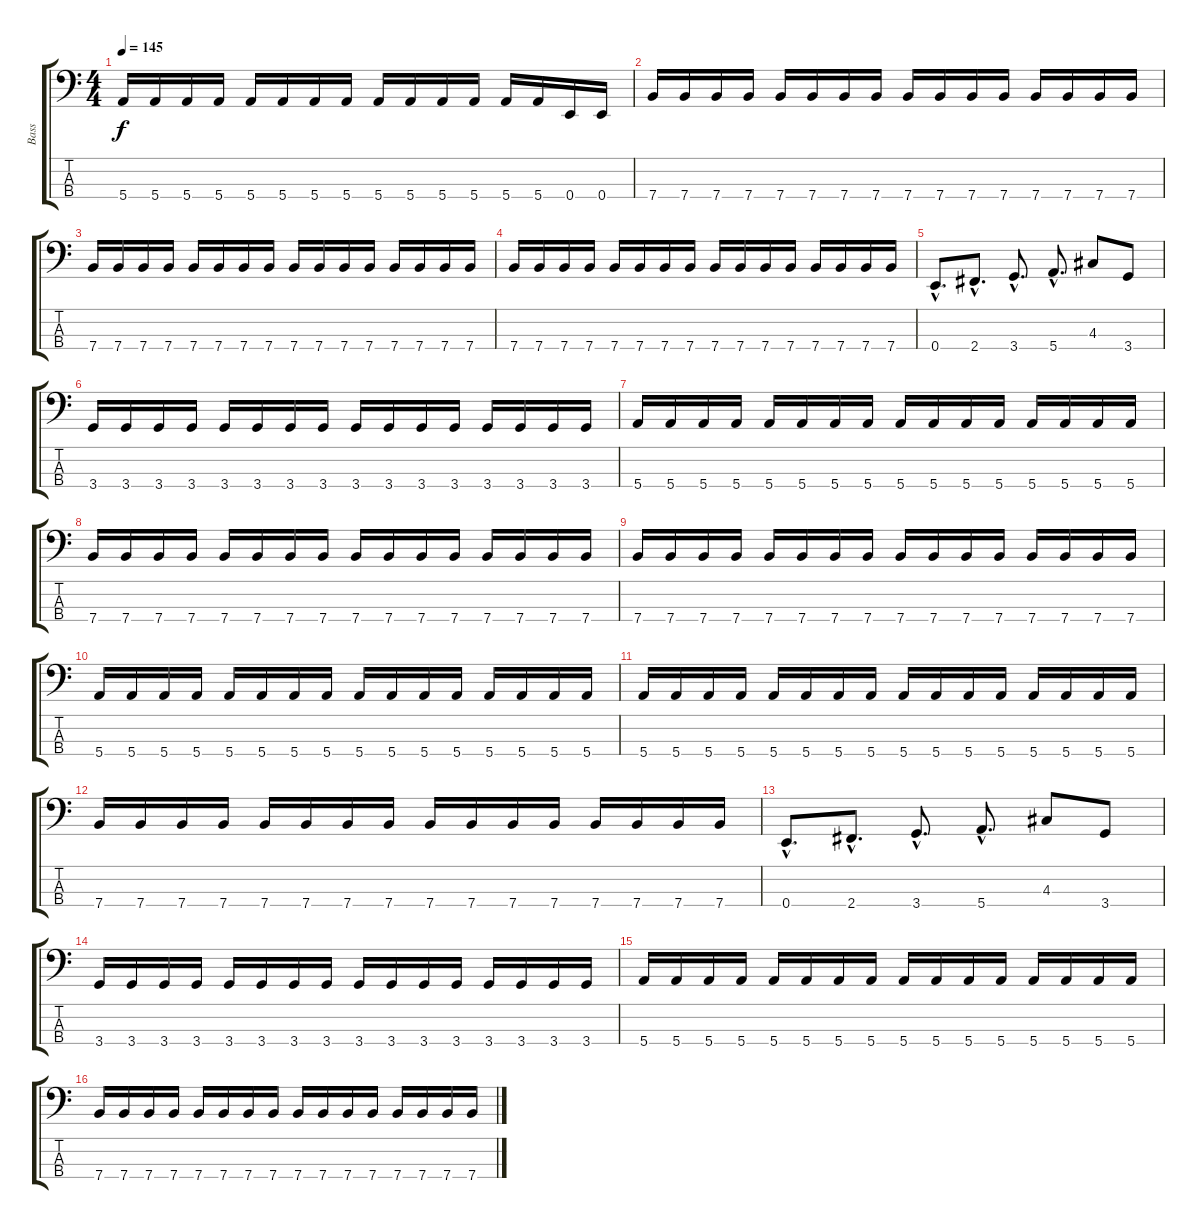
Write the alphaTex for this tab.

\track ("Bass" "Bass") {instrument electricbasspick}
\staff {score tabs}
\tuning (G2 D2 A1 E1) {hide}
\ts (4 4)
\tempo 145
\clef f4
\ks c
5.4.16{dy f} 5.4.16 5.4.16 5.4.16 5.4.16 5.4.16 5.4.16 5.4.16 5.4.16 5.4.16 5.4.16 5.4.16 5.4.16 5.4.16 0.4.16 0.4.16 |
7.4.16 7.4.16 7.4.16 7.4.16 7.4.16 7.4.16 7.4.16 7.4.16 7.4.16 7.4.16 7.4.16 7.4.16 7.4.16 7.4.16 7.4.16 7.4.16 |
7.4.16 7.4.16 7.4.16 7.4.16 7.4.16 7.4.16 7.4.16 7.4.16 7.4.16 7.4.16 7.4.16 7.4.16 7.4.16 7.4.16 7.4.16 7.4.16 |
7.4.16 7.4.16 7.4.16 7.4.16 7.4.16 7.4.16 7.4.16 7.4.16 7.4.16 7.4.16 7.4.16 7.4.16 7.4.16 7.4.16 7.4.16 7.4.16 |
0.4{hac}.8{d} 2.4{hac}.8{d} 3.4{hac}.8{d} 5.4{hac}.8{d} 4.3.8 3.4.8 |
3.4.16 3.4.16 3.4.16 3.4.16 3.4.16 3.4.16 3.4.16 3.4.16 3.4.16 3.4.16 3.4.16 3.4.16 3.4.16 3.4.16 3.4.16 3.4.16 |
5.4.16 5.4.16 5.4.16 5.4.16 5.4.16 5.4.16 5.4.16 5.4.16 5.4.16 5.4.16 5.4.16 5.4.16 5.4.16 5.4.16 5.4.16 5.4.16 |
7.4.16 7.4.16 7.4.16 7.4.16 7.4.16 7.4.16 7.4.16 7.4.16 7.4.16 7.4.16 7.4.16 7.4.16 7.4.16 7.4.16 7.4.16 7.4.16 |
7.4.16 7.4.16 7.4.16 7.4.16 7.4.16 7.4.16 7.4.16 7.4.16 7.4.16 7.4.16 7.4.16 7.4.16 7.4.16 7.4.16 7.4.16 7.4.16 |
5.4.16 5.4.16 5.4.16 5.4.16 5.4.16 5.4.16 5.4.16 5.4.16 5.4.16 5.4.16 5.4.16 5.4.16 5.4.16 5.4.16 5.4.16 5.4.16 |
5.4.16 5.4.16 5.4.16 5.4.16 5.4.16 5.4.16 5.4.16 5.4.16 5.4.16 5.4.16 5.4.16 5.4.16 5.4.16 5.4.16 5.4.16 5.4.16 |
7.4.16 7.4.16 7.4.16 7.4.16 7.4.16 7.4.16 7.4.16 7.4.16 7.4.16 7.4.16 7.4.16 7.4.16 7.4.16 7.4.16 7.4.16 7.4.16 |
0.4{hac}.8{d} 2.4{hac}.8{d} 3.4{hac}.8{d} 5.4{hac}.8{d} 4.3.8 3.4.8 |
3.4.16 3.4.16 3.4.16 3.4.16 3.4.16 3.4.16 3.4.16 3.4.16 3.4.16 3.4.16 3.4.16 3.4.16 3.4.16 3.4.16 3.4.16 3.4.16 |
5.4.16 5.4.16 5.4.16 5.4.16 5.4.16 5.4.16 5.4.16 5.4.16 5.4.16 5.4.16 5.4.16 5.4.16 5.4.16 5.4.16 5.4.16 5.4.16 |
7.4.16 7.4.16 7.4.16 7.4.16 7.4.16 7.4.16 7.4.16 7.4.16 7.4.16 7.4.16 7.4.16 7.4.16 7.4.16 7.4.16 7.4.16 7.4.16
